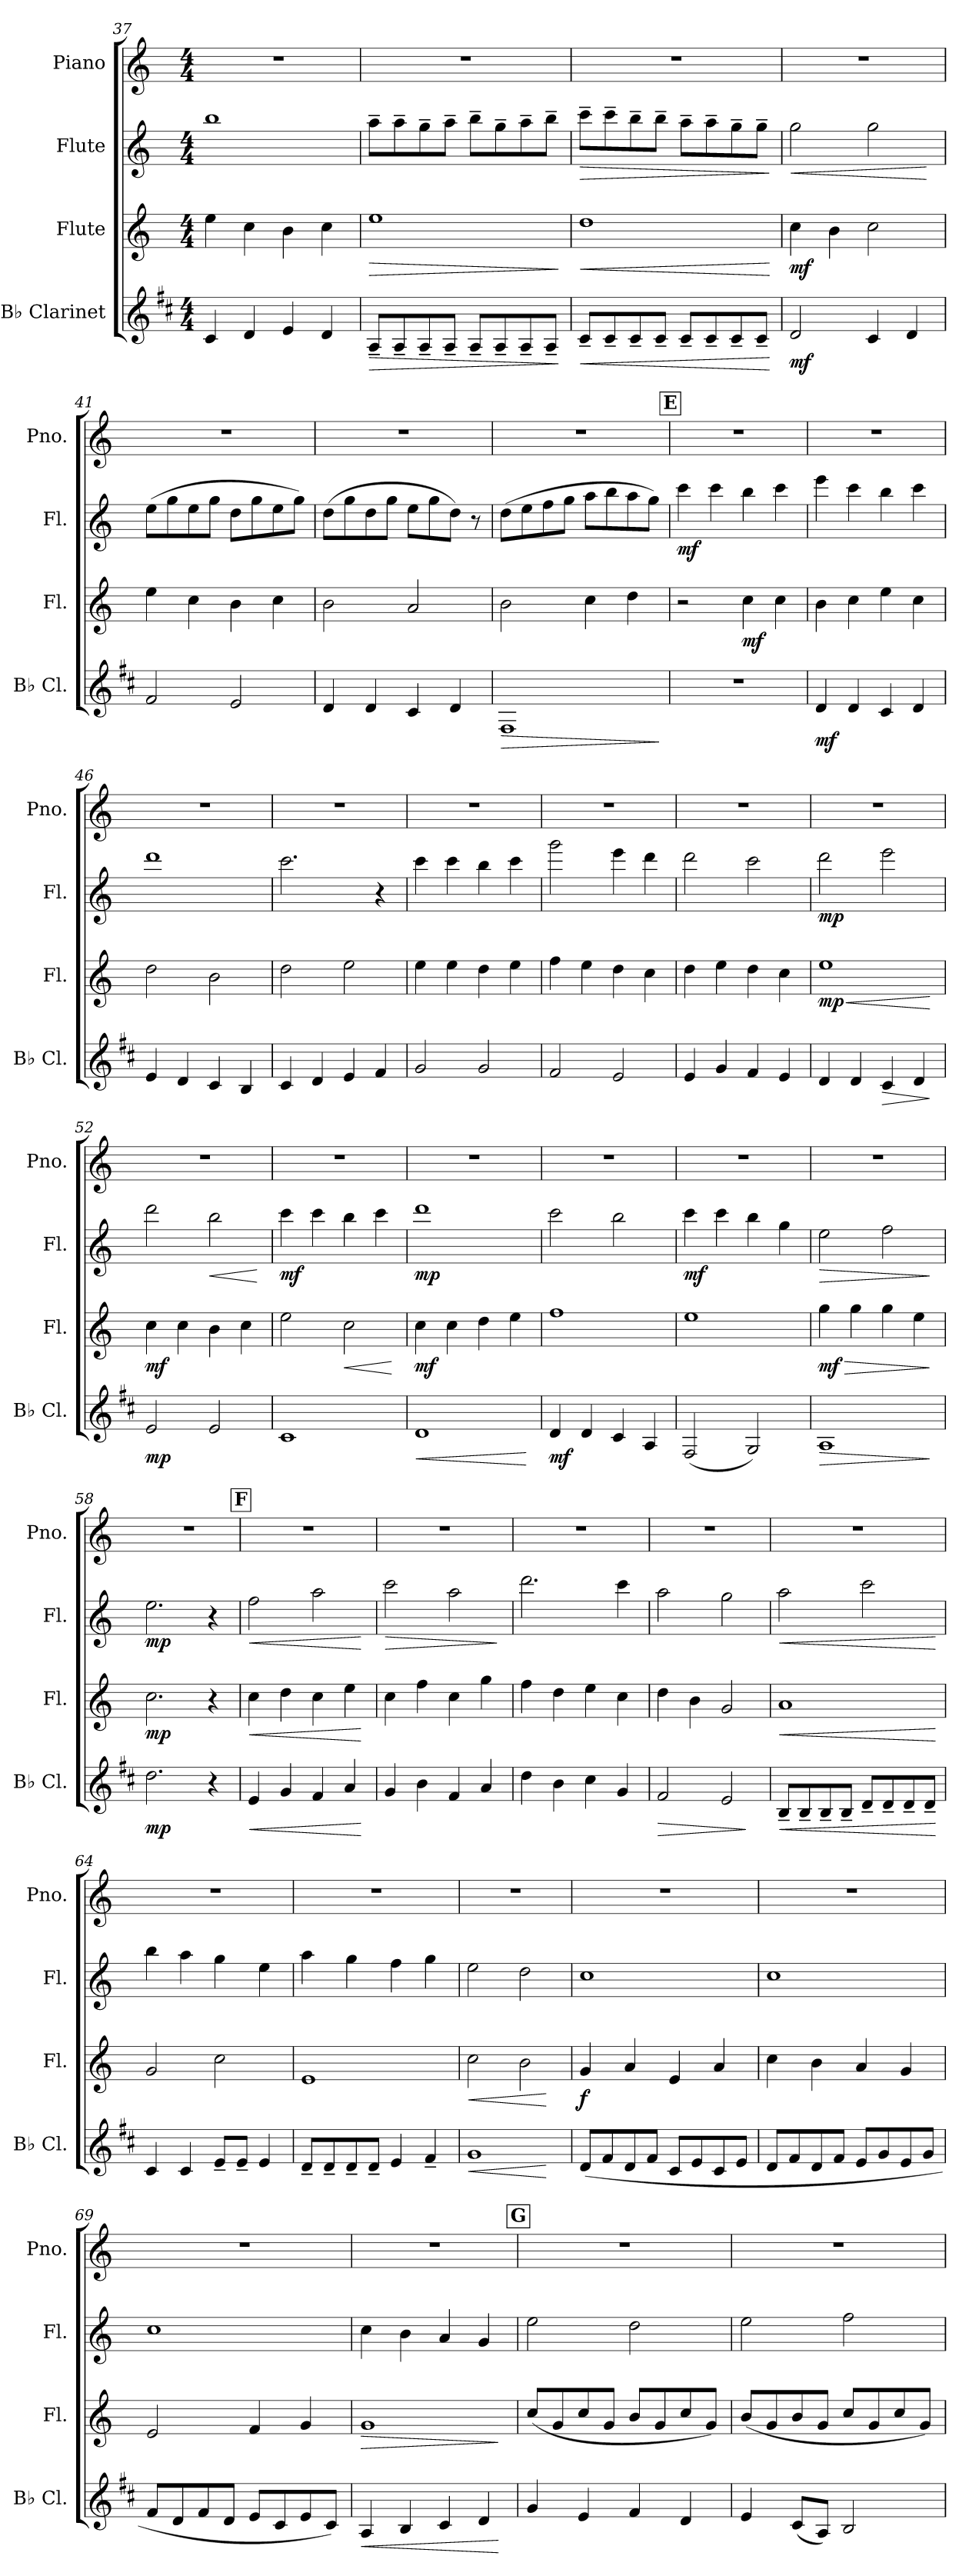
**kern	**dynam	**kern	**dynam	**kern	**dynam	**kern
*part4	*part4	*part3	*part3	*part2	*part2	*part1
*staff4	*staff4	*staff3	*staff3	*staff2	*staff2	*staff1
*I"B♭ Clarinet	*	*I"Flute	*	*I"Flute	*	*I"Piano
*I'B♭ Cl.	*	*I'Fl.	*	*I'Fl.	*	*I'Pno.
*clefG2	*	*clefG2	*	*clefG2	*	*clefG2
*ITrd1c2	*	*	*	*	*	*
*k[]	*	*k[]	*	*k[]	*	*k[]
*M4/4	*	*M4/4	*	*M4/4	*	*M4/4
=37	=37	=37	=37	=37	=37	=37
4B/	.	4ee\	.	1bb	.	1r
4c/	.	4cc\	.	.	.	.
4d/	.	4b\	.	.	.	.
4c/	.	4cc\	.	.	.	.
=38	=38	=38	=38	=38	=38	=38
!	!LO:HP:b	!	!LO:HP:b	!	!	!
8G~/L	>	1ee	>	8aa~\L	.	1r
8G~/	.	.	.	8aa~\	.	.
8G~/	.	.	.	8gg~\	.	.
8G~/J	.	.	.	8aa~\J	.	.
8G~/L	.	.	.	8bb~\L	.	.
8G~/	.	.	.	8gg~\	.	.
8G~/	.	.	.	8aa~\	.	.
8G~/J	.	.	.	8bb~\J	.	.
.	]	.	]	.	.	.
!!LO:PB:g=z
=39	=39	=39	=39	=39	=39	=39
!	!LO:HP:b	!	!LO:HP:b	!	!LO:HP:b	!
8B~/L	<	1dd	<	8ccc~\L	>	1r
8B~/	.	.	.	8ccc~\	.	.
8B~/	.	.	.	8bb~\	.	.
8B~/J	.	.	.	8bb~\J	.	.
8B~/L	.	.	.	8aa~\L	.	.
8B~/	.	.	.	8aa~\	.	.
8B~/	.	.	.	8gg~\	.	.
8B~/J	.	.	.	8gg~\J	.	.
.	[	.	[	.	]	.
=40	=40	=40	=40	=40	=40	=40
!	!LO:DY:b	!	!LO:DY:b	!	!LO:HP:b	!
2c/	mf	4cc\	mf	2gg\	<	1r
.	.	4b\	.	.	.	.
4B/	.	2cc\	.	2gg\	.	.
4c/	.	.	.	.	.	.
.	.	.	.	.	[	.
=41	=41	=41	=41	=41	=41	=41
2e/	.	4ee\	.	(8ee\L	.	1r
.	.	.	.	8gg\	.	.
.	.	4cc\	.	8ee\	.	.
.	.	.	.	8gg\J	.	.
2d/	.	4b\	.	8dd\L	.	.
.	.	.	.	8gg\	.	.
.	.	4cc\	.	8ee\	.	.
.	.	.	.	8gg\J)	.	.
=42	=42	=42	=42	=42	=42	=42
4c/	.	2b\	.	(8dd\L	.	1r
.	.	.	.	8gg\	.	.
4c/	.	.	.	8dd\	.	.
.	.	.	.	8gg\J	.	.
4B/	.	2a/	.	8ee\L	.	.
.	.	.	.	8gg\	.	.
4c/	.	.	.	8dd\J)	.	.
.	.	.	.	8r	.	.
=43	=43	=43	=43	=43	=43	=43
!	!LO:HP:b	!	!	!	!	!
1E	>	2b\	.	(8dd\L	.	1r
.	.	.	.	8ee\	.	.
.	.	.	.	8ff\	.	.
.	.	.	.	8gg\J	.	.
.	.	4cc\	.	8aa\L	.	.
.	.	.	.	8bb\	.	.
.	.	4dd\	.	8aa\	.	.
.	.	.	.	8gg\J)	.	.
.	]	.	.	.	.	.
!!LO:LB:g=z
!!LO:REH:place=s1:a:B:fs=14:t=E
=44	=44	=44	=44	=44	=44	=44
!	!	!	!	!	!LO:DY:b	!
1r	.	2r	.	4ccc\	mf	1r
.	.	.	.	4ccc\	.	.
!	!	!	!LO:DY:b	!	!	!
.	.	4cc\	mf	4bb\	.	.
.	.	4cc\	.	4ccc\	.	.
=45	=45	=45	=45	=45	=45	=45
!	!LO:DY:b	!	!	!	!	!
4c/	mf	4b\	.	4eee\	.	1r
4c/	.	4cc\	.	4ccc\	.	.
4B/	.	4ee\	.	4bb\	.	.
4c/	.	4cc\	.	4ccc\	.	.
=46	=46	=46	=46	=46	=46	=46
4d/	.	2dd\	.	1ddd	.	1r
4c/	.	.	.	.	.	.
4B/	.	2b\	.	.	.	.
4A/	.	.	.	.	.	.
=47	=47	=47	=47	=47	=47	=47
4B/	.	2dd\	.	2.ccc\	.	1r
4c/	.	.	.	.	.	.
4d/	.	2ee\	.	.	.	.
4e/	.	.	.	4r	.	.
=48	=48	=48	=48	=48	=48	=48
2f/	.	4ee\	.	4ccc\	.	1r
.	.	4ee\	.	4ccc\	.	.
2f/	.	4dd\	.	4bb\	.	.
.	.	4ee\	.	4ccc\	.	.
=49	=49	=49	=49	=49	=49	=49
2e/	.	4ff\	.	2ggg\	.	1r
.	.	4ee\	.	.	.	.
2d/	.	4dd\	.	4eee\	.	.
.	.	4cc\	.	4ddd\	.	.
=50	=50	=50	=50	=50	=50	=50
4d/	.	4dd\	.	2ddd\	.	1r
4f/	.	4ee\	.	.	.	.
4e/	.	4dd\	.	2ccc\	.	.
4d/	.	4cc\	.	.	.	.
!!LO:LB:g=z
=51	=51	=51	=51	=51	=51	=51
!	!	!	!LO:HP:b	!	!	!
!	!	!	!LO:DY:n=1:b	!	!LO:DY:b	!
4c/	.	1ee	< mp	2ddd\	mp	1r
4c/	.	.	.	.	.	.
!	!LO:HP:b	!	!	!	!	!
4B/	>	.	.	2eee\	.	.
4c/	.	.	.	.	.	.
.	]	.	[	.	.	.
=52	=52	=52	=52	=52	=52	=52
!	!LO:DY:b	!	!LO:DY:b	!	!	!
2d/	mp	4cc\	mf	2ddd\	.	1r
.	.	4cc\	.	.	.	.
!	!	!	!	!	!LO:HP:b	!
2d/	.	4b\	.	2bb\	<	.
.	.	4cc\	.	.	.	.
.	.	.	.	.	[	.
=53	=53	=53	=53	=53	=53	=53
!	!	!	!	!	!LO:DY:b	!
1B	.	2ee\	.	4ccc\	mf	1r
.	.	.	.	4ccc\	.	.
!	!	!	!LO:HP:b	!	!	!
.	.	2cc\	<	4bb\	.	.
.	.	.	.	4ccc\	.	.
.	.	.	[	.	.	.
=54	=54	=54	=54	=54	=54	=54
!	!LO:HP:b	!	!LO:DY:b	!	!LO:DY:b	!
1c	<	4cc\	mf	1ddd	mp	1r
.	.	4cc\	.	.	.	.
.	.	4dd\	.	.	.	.
.	.	4ee\	.	.	.	.
.	[	.	.	.	.	.
=55	=55	=55	=55	=55	=55	=55
!	!LO:DY:b	!	!	!	!	!
4c/	mf	1ff	.	2ccc\	.	1r
4c/	.	.	.	.	.	.
4B/	.	.	.	2bb\	.	.
4G/	.	.	.	.	.	.
=56	=56	=56	=56	=56	=56	=56
!	!	!	!	!	!LO:DY:b	!
(2E/	.	1ee	.	4ccc\	mf	1r
.	.	.	.	4ccc\	.	.
2F/)	.	.	.	4bb\	.	.
.	.	.	.	4gg\	.	.
=57	=57	=57	=57	=57	=57	=57
!	!LO:HP:b	!	!LO:HP:b	!	!LO:HP:b	!
!	!	!	!LO:DY:n=1:b	!	!	!
1G	>	4gg\	> mf	2ee\	>	1r
.	.	4gg\	.	.	.	.
.	.	4gg\	.	2ff\	.	.
.	.	4ee\	.	.	.	.
.	]	.	]	.	]	.
=58	=58	=58	=58	=58	=58	=58
!	!LO:DY:b	!	!LO:DY:b	!	!LO:DY:b	!
2.cc\	mp	2.cc\	mp	2.ee\	mp	1r
4r	.	4r	.	4r	.	.
!!LO:LB:g=z
!!LO:REH:place=s1:a:B:fs=14:t=F
=59	=59	=59	=59	=59	=59	=59
!	!LO:HP:b	!	!LO:HP:b	!	!LO:HP:b	!
4d/	<	4cc\	<	2ff\	<	1r
4f/	.	4dd\	.	.	.	.
4e/	.	4cc\	.	2aa\	.	.
4g/	.	4ee\	.	.	.	.
.	[	.	[	.	[	.
=60	=60	=60	=60	=60	=60	=60
!	!	!	!	!	!LO:HP:b	!
4f/	.	4cc\	.	2ccc\	>	1r
4a\	.	4ff\	.	.	.	.
4e/	.	4cc\	.	2aa\	.	.
4g/	.	4gg\	.	.	.	.
.	.	.	.	.	]	.
=61	=61	=61	=61	=61	=61	=61
4cc\	.	4ff\	.	2.ddd\	.	1r
4a\	.	4dd\	.	.	.	.
4b\	.	4ee\	.	.	.	.
4f/	.	4cc\	.	4ccc\	.	.
=62	=62	=62	=62	=62	=62	=62
!	!LO:HP:b	!	!	!	!	!
2e/	>	4dd\	.	2aa\	.	1r
.	.	4b\	.	.	.	.
2d/	.	2g/	.	2gg\	.	.
.	]	.	.	.	.	.
=63	=63	=63	=63	=63	=63	=63
!	!LO:HP:b	!	!LO:HP:b	!	!LO:HP:b	!
8A~/L	<	1a	<	2aa\	<	1r
8A~/	.	.	.	.	.	.
8A~/	.	.	.	.	.	.
8A~/J	.	.	.	.	.	.
8c~/L	.	.	.	2ccc\	.	.
8c~/	.	.	.	.	.	.
8c~/	.	.	.	.	.	.
8c~/J	.	.	.	.	.	.
.	[	.	[	.	[	.
=64	=64	=64	=64	=64	=64	=64
4B/	.	2g/	.	4bb\	.	1r
4B/	.	.	.	4aa\	.	.
8d~/L	.	2cc\	.	4gg\	.	.
8d~/J	.	.	.	.	.	.
4d/	.	.	.	4ee\	.	.
=65	=65	=65	=65	=65	=65	=65
8c~/L	.	1e	.	4aa\	.	1r
8c~/	.	.	.	.	.	.
8c~/	.	.	.	4gg\	.	.
8c~/J	.	.	.	.	.	.
4d/	.	.	.	4ff\	.	.
4e~/	.	.	.	4gg\	.	.
!!LO:PB:g=z
=66	=66	=66	=66	=66	=66	=66
!	!LO:HP:b	!	!LO:HP:b	!	!	!
1f	<	2cc\	<	2ee\	.	1r
.	.	2b\	.	2dd\	.	.
.	[	.	[	.	.	.
=67	=67	=67	=67	=67	=67	=67
!	!	!	!LO:DY:b	!	!	!
(8c/L	.	4g/	f	1cc	.	1r
8e/	.	.	.	.	.	.
8c/	.	4a/	.	.	.	.
8e/J	.	.	.	.	.	.
8B/L	.	4e/	.	.	.	.
8d/	.	.	.	.	.	.
8B/	.	4a/	.	.	.	.
8d/J	.	.	.	.	.	.
=68	=68	=68	=68	=68	=68	=68
8c/L	.	4cc\	.	1cc	.	1r
8e/	.	.	.	.	.	.
8c/	.	4b\	.	.	.	.
8e/J	.	.	.	.	.	.
8d/L	.	4a/	.	.	.	.
8f/	.	.	.	.	.	.
8d/	.	4g/	.	.	.	.
8f/J	.	.	.	.	.	.
=69	=69	=69	=69	=69	=69	=69
8e/L	.	2e/	.	1cc	.	1r
8c/	.	.	.	.	.	.
8e/	.	.	.	.	.	.
8c/J	.	.	.	.	.	.
8d/L	.	4f/	.	.	.	.
8B/	.	.	.	.	.	.
8d/	.	4g/	.	.	.	.
8B/J)	.	.	.	.	.	.
=70	=70	=70	=70	=70	=70	=70
!	!LO:HP:b	!	!LO:HP:b	!	!	!
4G/	<	1g	>	4cc\	.	1r
4A/	.	.	.	4b\	.	.
4B/	.	.	.	4a/	.	.
4c/	.	.	.	4g/	.	.
.	[	.	]	.	.	.
!!LO:REH:place=s1:a:B:fs=14:t=G
=71	=71	=71	=71	=71	=71	=71
4f/	.	(8cc/L	.	2ee\	.	1r
.	.	8g/	.	.	.	.
4d/	.	8cc/	.	.	.	.
.	.	8g/J	.	.	.	.
4e/	.	8b/L	.	2dd\	.	.
.	.	8g/	.	.	.	.
4c/	.	8cc/	.	.	.	.
.	.	8g/J)	.	.	.	.
!!LO:LB:g=z
=72	=72	=72	=72	=72	=72	=72
4d/	.	(8b/L	.	2ee\	.	1r
.	.	8g/	.	.	.	.
(8B/L	.	8b/	.	.	.	.
8G/J)	.	8g/J	.	.	.	.
2A/	.	8cc/L	.	2ff\	.	.
.	.	8g/	.	.	.	.
.	.	8cc/	.	.	.	.
.	.	8g/J)	.	.	.	.
=	=	=	=	=	=	=
*-	*-	*-	*-	*-	*-	*-
